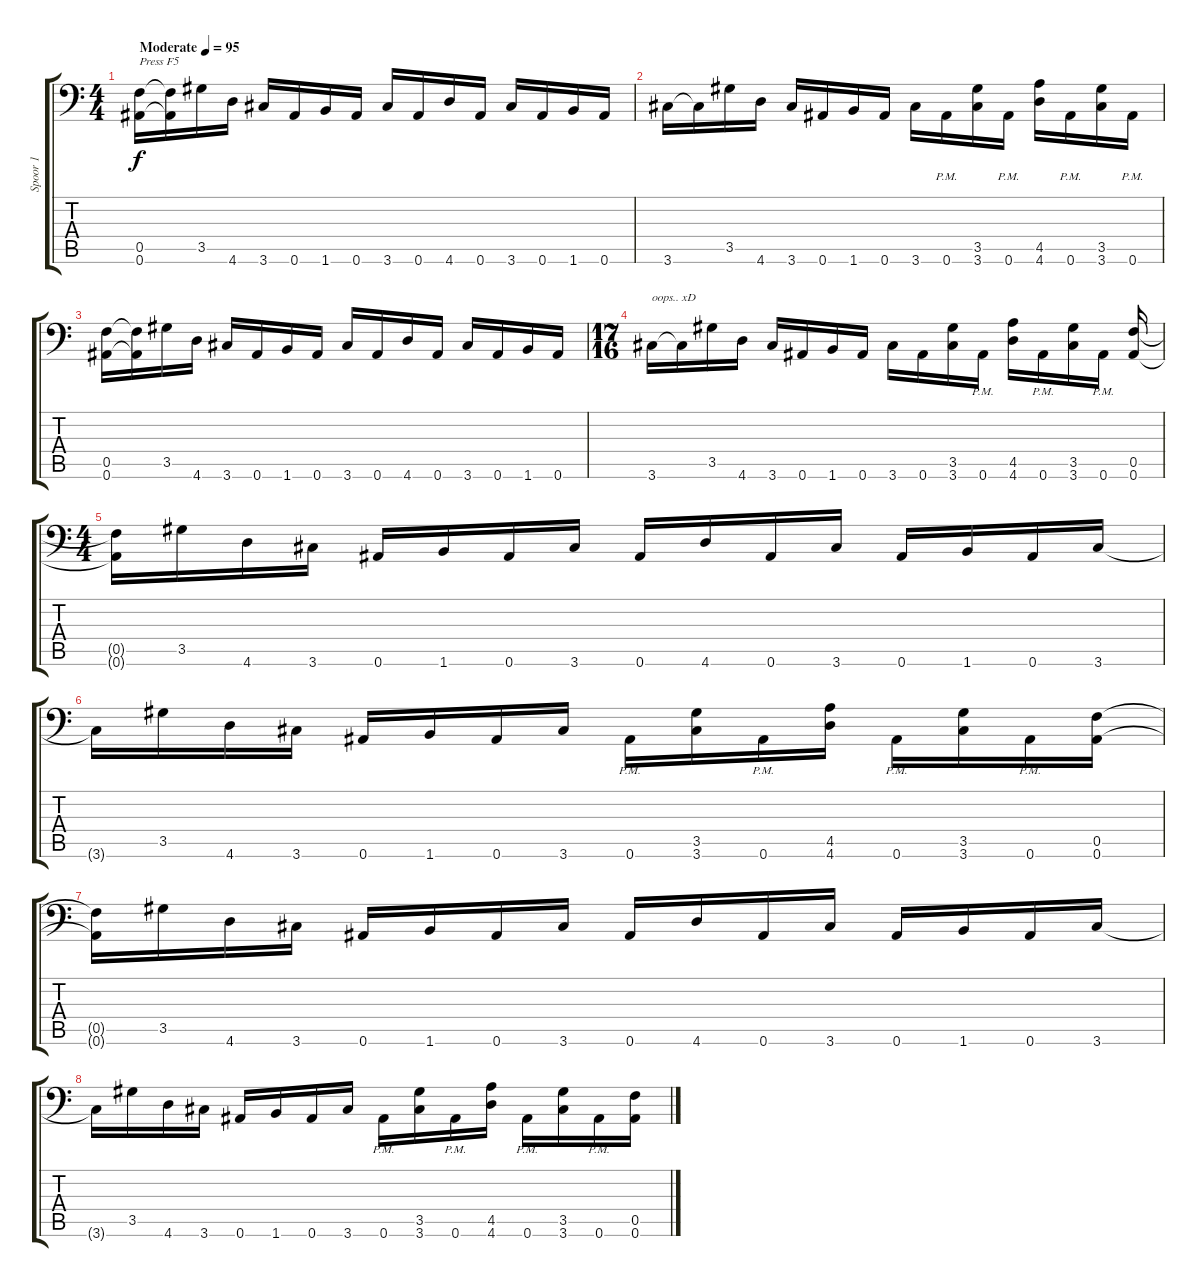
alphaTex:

\track ("Spoor 1" "Spoor 1") {instrument distortionguitar}
\staff {score tabs}
\tuning (C4 G3 Eb3 Bb2 F2 Bb1) {hide}
\ts (4 4)
\tempo (95 "Moderate")
\clef f4
\ks c
(0.5 0.6).16{txt "Press F5" dy f instrument distortionguitar} (0.5{t} 0.6{t}).16 3.5.16 4.6.16 3.6.16 0.6.16 1.6.16 0.6.16 3.6.16 0.6.16 4.6.16 0.6.16 3.6.16 0.6.16 1.6.16 0.6.16 |
3.6.16 3.6{t}.16 3.5.16 4.6.16 3.6.16 0.6.16 1.6.16 0.6.16 3.6.16 0.6{pm}.16 (3.5 3.6).16 0.6{pm}.16 (4.5 4.6).16 0.6{pm}.16 (3.5 3.6).16 0.6{pm}.16 |
(0.5 0.6).16 (0.5{t} 0.6{t}).16 3.5.16 4.6.16 3.6.16 0.6.16 1.6.16 0.6.16 3.6.16 0.6.16 4.6.16 0.6.16 3.6.16 0.6.16 1.6.16 0.6.16 |
\ts (17 16)
3.6.16{txt "oops.. xD"} 3.6{t}.16 3.5.16 4.6.16 3.6.16 0.6.16 1.6.16 0.6.16 3.6.16 0.6.16 (3.5 3.6).16 0.6{pm}.16 (4.5 4.6).16 0.6{pm}.16 (3.5 3.6).16 0.6{pm}.16 (0.5 0.6).16 |
\ts (4 4)
(0.5{t} 0.6{t}).16 3.5.16 4.6.16 3.6.16 0.6.16 1.6.16 0.6.16 3.6.16 0.6.16 4.6.16 0.6.16 3.6.16 0.6.16 1.6.16 0.6.16 3.6.16 |
3.6{t}.16 3.5.16 4.6.16 3.6.16 0.6.16 1.6.16 0.6.16 3.6.16 0.6{pm}.16 (3.5 3.6).16 0.6{pm}.16 (4.5 4.6).16 0.6{pm}.16 (3.5 3.6).16 0.6{pm}.16 (0.5 0.6).16 |
(0.5{t} 0.6{t}).16 3.5.16 4.6.16 3.6.16 0.6.16 1.6.16 0.6.16 3.6.16 0.6.16 4.6.16 0.6.16 3.6.16 0.6.16 1.6.16 0.6.16 3.6.16 |
3.6{t}.16 3.5.16 4.6.16 3.6.16 0.6.16 1.6.16 0.6.16 3.6.16 0.6{pm}.16 (3.5 3.6).16 0.6{pm}.16 (4.5 4.6).16 0.6{pm}.16 (3.5 3.6).16 0.6{pm}.16 (0.5 0.6).16
